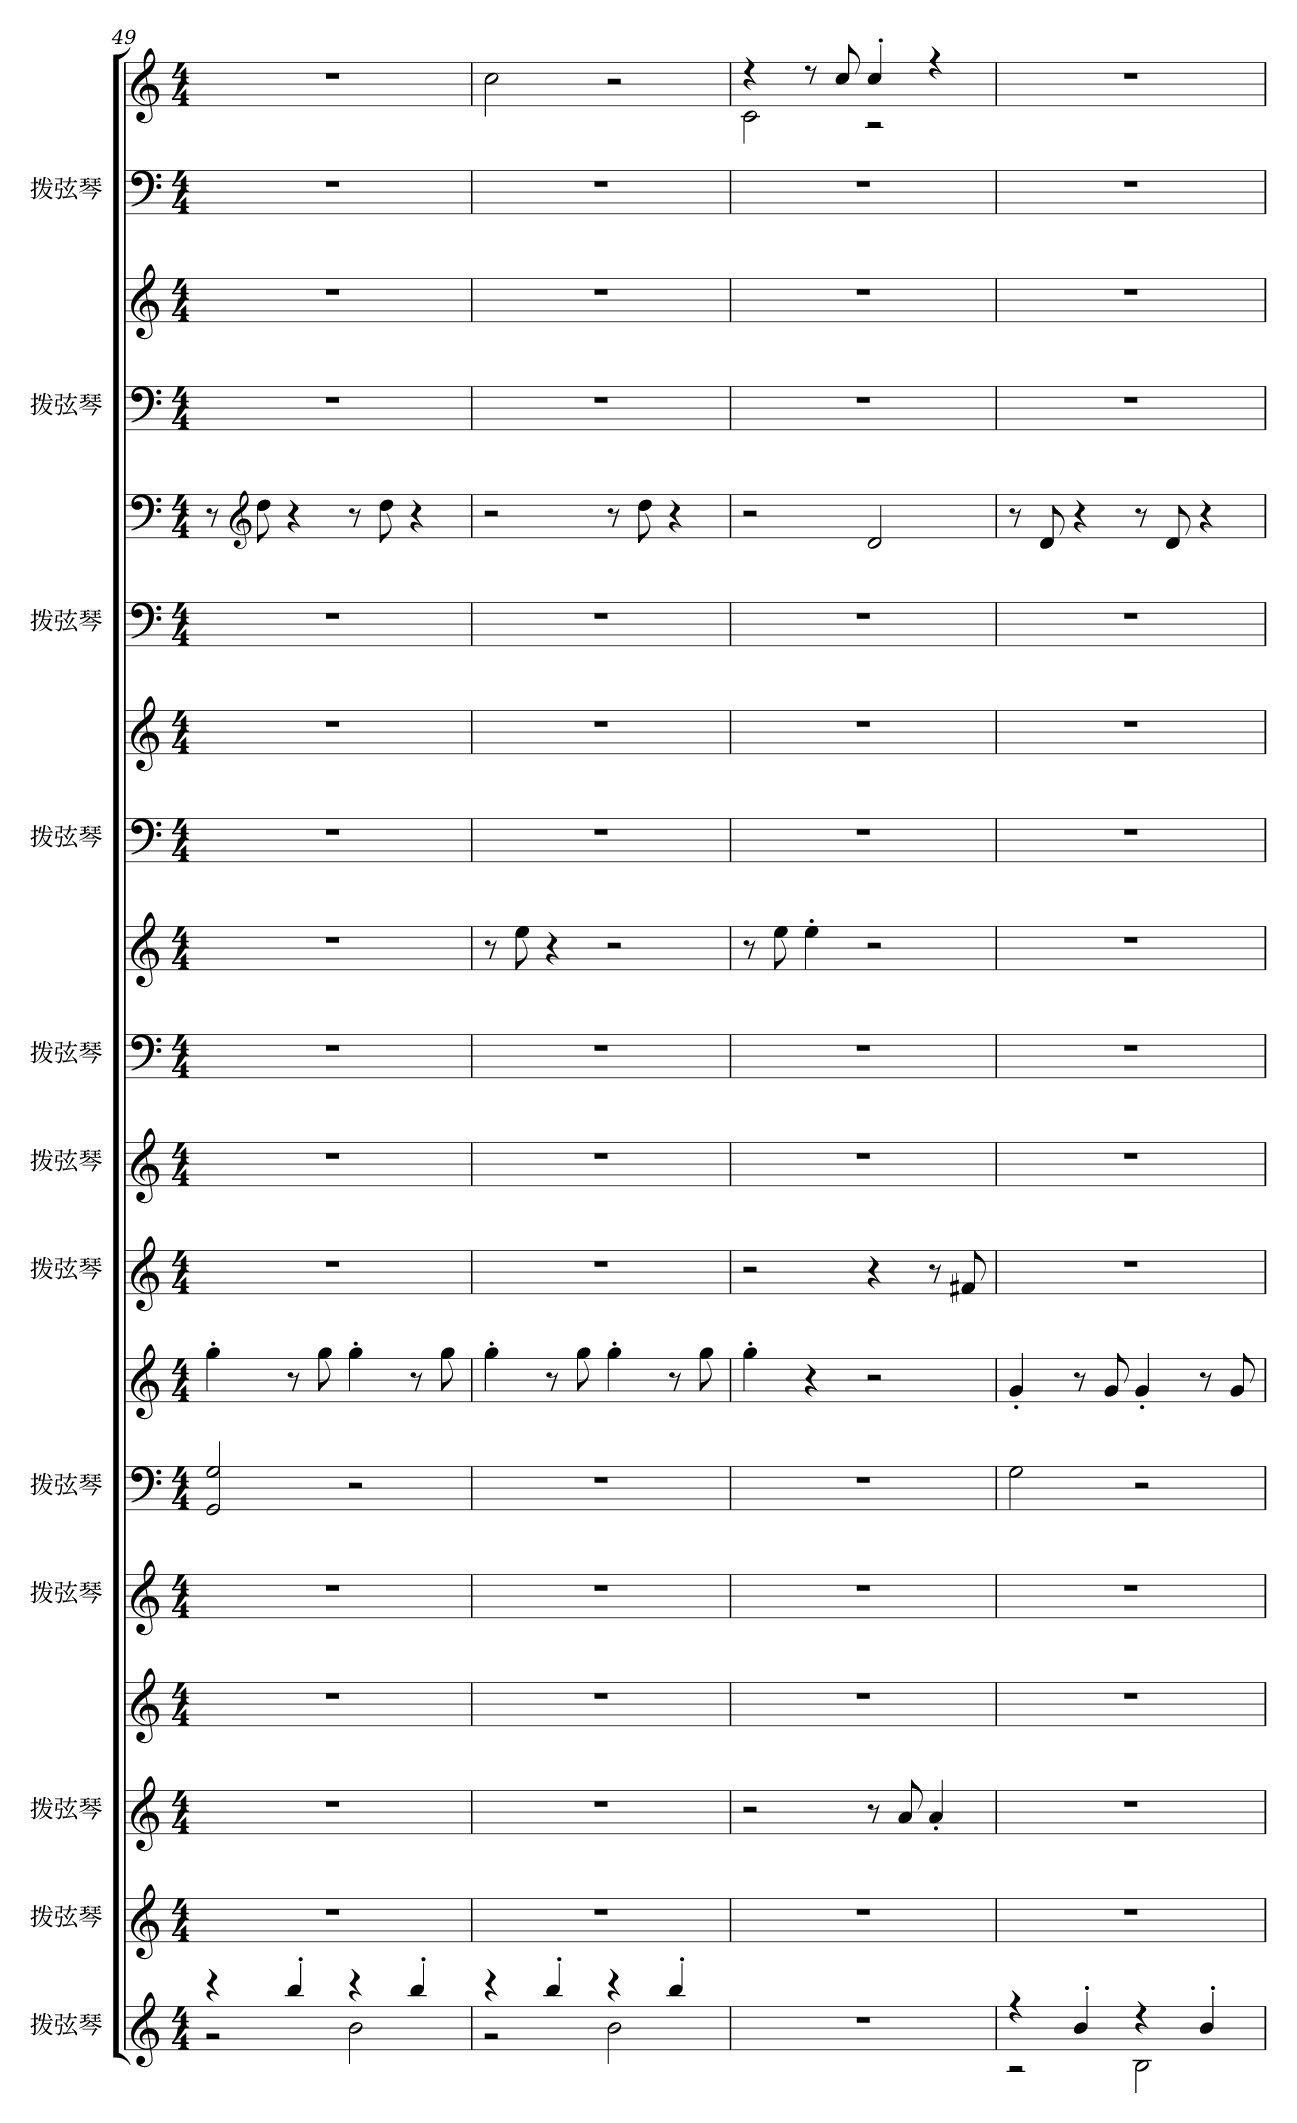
**kern	**kern	**kern	**kern	**kern	**kern	**kern	**kern	**kern	**kern	**kern	**kern	**kern	**kern	**kern	**kern	**kern	**kern	**kern
*part12	*part11	*part10	*part10	*part9	*part8	*part8	*part7	*part6	*part5	*part5	*part4	*part4	*part3	*part3	*part2	*part2	*part1	*part1
*staff19	*staff18	*staff17	*staff16	*staff15	*staff14	*staff13	*staff12	*staff11	*staff10	*staff9	*staff8	*staff7	*staff6	*staff5	*staff4	*staff3	*staff2	*staff1
*I"拨弦琴	*I"拨弦琴	*I"拨弦琴	*	*I"拨弦琴	*I"拨弦琴	*	*I"拨弦琴	*I"拨弦琴	*I"拨弦琴	*	*I"拨弦琴	*	*I"拨弦琴	*	*I"拨弦琴	*	*I"拨弦琴	*
*clefG2	*clefG2	*clefG2	*clefG2	*clefG2	*clefF4	*clefG2	*clefG2	*clefG2	*clefF4	*clefG2	*clefF4	*clefG2	*clefF4	*clefF4	*clefF4	*clefG2	*clefF4	*clefG2
*k[]	*k[]	*k[]	*k[]	*k[]	*k[]	*k[]	*k[]	*k[]	*k[]	*k[]	*k[]	*k[]	*k[]	*k[]	*k[]	*k[]	*k[]	*k[]
*M4/4	*M4/4	*M4/4	*M4/4	*M4/4	*M4/4	*M4/4	*M4/4	*M4/4	*M4/4	*M4/4	*M4/4	*M4/4	*M4/4	*M4/4	*M4/4	*M4/4	*M4/4	*M4/4
=49	=49	=49	=49	=49	=49	=49	=49	=49	=49	=49	=49	=49	=49	=49	=49	=49	=49	=49
*^	*	*	*	*	*	*	*	*	*	*	*	*	*	*	*	*	*	*
4r	2r	1r	1r	1r	1r	2GG/ 2G/	4gg'\	1r	1r	1r	1r	1r	1r	1r	8r	1r	1r	1r	1r
*	*	*	*	*	*	*	*	*	*	*	*	*	*	*	*clefG2	*	*	*	*
.	.	.	.	.	.	.	.	.	.	.	.	.	.	.	8dd\	.	.	.	.
4bb'/	.	.	.	.	.	.	8r	.	.	.	.	.	.	.	4r	.	.	.	.
.	.	.	.	.	.	.	8gg\	.	.	.	.	.	.	.	.	.	.	.	.
4r	2b\	.	.	.	.	2r	4gg'\	.	.	.	.	.	.	.	8r	.	.	.	.
.	.	.	.	.	.	.	.	.	.	.	.	.	.	.	8dd\	.	.	.	.
4bb'/	.	.	.	.	.	.	8r	.	.	.	.	.	.	.	4r	.	.	.	.
.	.	.	.	.	.	.	8gg\	.	.	.	.	.	.	.	.	.	.	.	.
=50	=50	=50	=50	=50	=50	=50	=50	=50	=50	=50	=50	=50	=50	=50	=50	=50	=50	=50	=50
4r	2r	1r	1r	1r	1r	1r	4gg'\	1r	1r	1r	8r	1r	1r	1r	2r	1r	1r	1r	2cc\
.	.	.	.	.	.	.	.	.	.	.	8ee\	.	.	.	.	.	.	.	.
4bb'/	.	.	.	.	.	.	8r	.	.	.	4r	.	.	.	.	.	.	.	.
.	.	.	.	.	.	.	8gg\	.	.	.	.	.	.	.	.	.	.	.	.
4r	2b\	.	.	.	.	.	4gg'\	.	.	.	2r	.	.	.	8r	.	.	.	2r
.	.	.	.	.	.	.	.	.	.	.	.	.	.	.	8dd\	.	.	.	.
4bb'/	.	.	.	.	.	.	8r	.	.	.	.	.	.	.	4r	.	.	.	.
.	.	.	.	.	.	.	8gg\	.	.	.	.	.	.	.	.	.	.	.	.
*v	*v	*	*	*	*	*	*	*	*	*	*	*	*	*	*	*	*	*	*
!!LO:PB:g=z
=51	=51	=51	=51	=51	=51	=51	=51	=51	=51	=51	=51	=51	=51	=51	=51	=51	=51	=51
*	*	*	*	*	*	*	*	*	*	*	*	*	*	*	*	*	*	*^
1r	1r	2r	1r	1r	1r	4gg'\	2r	1r	1r	8r	1r	1r	1r	2r	1r	1r	1r	4r	2c\
.	.	.	.	.	.	.	.	.	.	8ee\	.	.	.	.	.	.	.	.	.
.	.	.	.	.	.	4r	.	.	.	4ee'\	.	.	.	.	.	.	.	8r	.
.	.	.	.	.	.	.	.	.	.	.	.	.	.	.	.	.	.	8cc/	.
.	.	8r	.	.	.	2r	4r	.	.	2r	.	.	.	2d/	.	.	.	4cc'/	2r
.	.	8a/	.	.	.	.	.	.	.	.	.	.	.	.	.	.	.	.	.
.	.	4a'/	.	.	.	.	8r	.	.	.	.	.	.	.	.	.	.	4r	.
.	.	.	.	.	.	.	8f#X/	.	.	.	.	.	.	.	.	.	.	.	.
*	*	*	*	*	*	*	*	*	*	*	*	*	*	*	*	*	*	*v	*v
=52	=52	=52	=52	=52	=52	=52	=52	=52	=52	=52	=52	=52	=52	=52	=52	=52	=52	=52
*^	*	*	*	*	*	*	*	*	*	*	*	*	*	*	*	*	*	*
4r	2r	1r	1r	1r	1r	2G\	4g'/	1r	1r	1r	1r	1r	1r	1r	8r	1r	1r	1r	1r
.	.	.	.	.	.	.	.	.	.	.	.	.	.	.	8d/	.	.	.	.
4b'/	.	.	.	.	.	.	8r	.	.	.	.	.	.	.	4r	.	.	.	.
.	.	.	.	.	.	.	8g/	.	.	.	.	.	.	.	.	.	.	.	.
4r	2B\	.	.	.	.	2r	4g'/	.	.	.	.	.	.	.	8r	.	.	.	.
.	.	.	.	.	.	.	.	.	.	.	.	.	.	.	8d/	.	.	.	.
4b'/	.	.	.	.	.	.	8r	.	.	.	.	.	.	.	4r	.	.	.	.
.	.	.	.	.	.	.	8g/	.	.	.	.	.	.	.	.	.	.	.	.
*v	*v	*	*	*	*	*	*	*	*	*	*	*	*	*	*	*	*	*	*
=	=	=	=	=	=	=	=	=	=	=	=	=	=	=	=	=	=	=
*-	*-	*-	*-	*-	*-	*-	*-	*-	*-	*-	*-	*-	*-	*-	*-	*-	*-	*-
